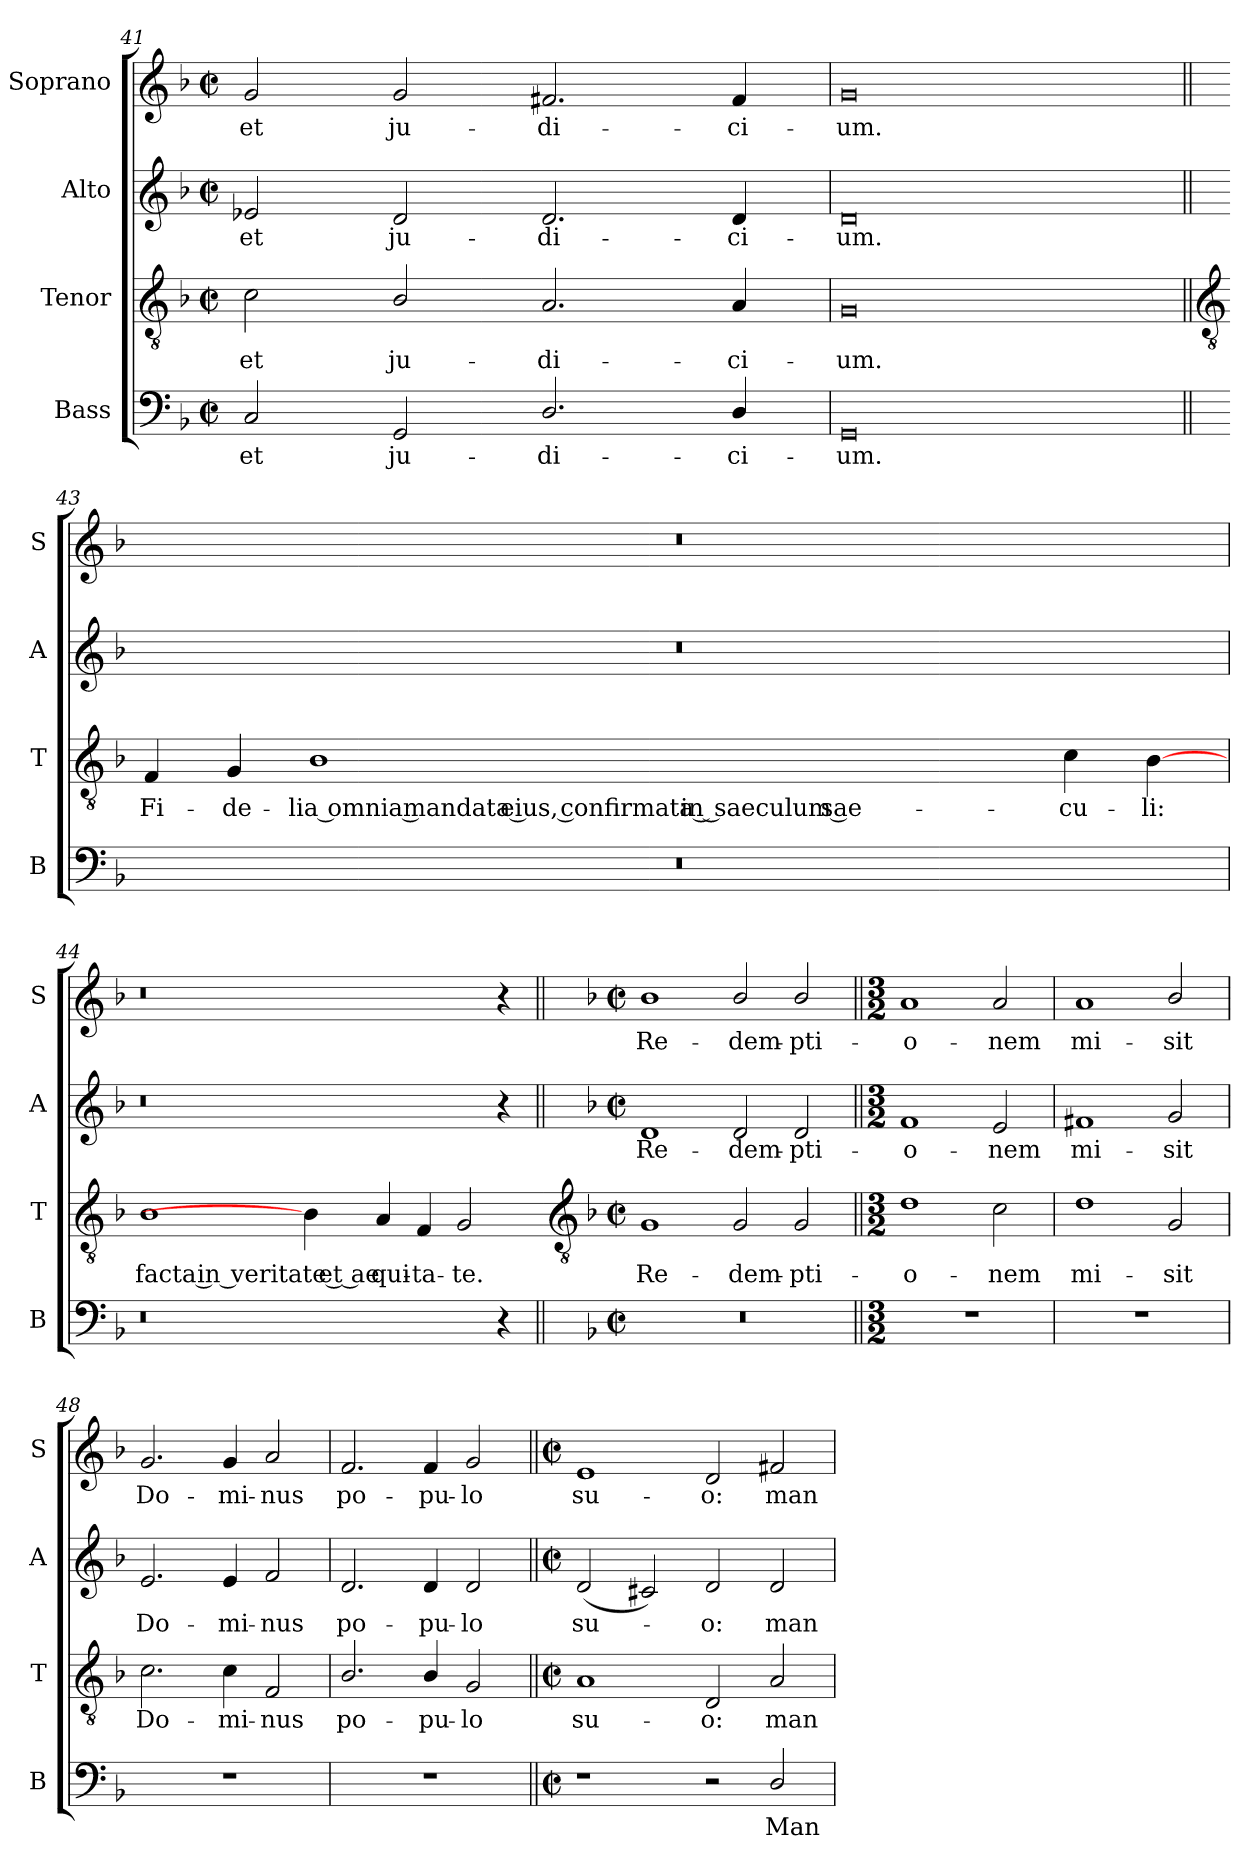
**kern	**text	**kern	**text	**kern	**text	**kern	**text
*part4	*part4	*part3	*part3	*part2	*part2	*part1	*part1
*staff4	*staff4	*staff3	*staff3	*staff2	*staff2	*staff1	*staff1
*I"Bass	*	*I"Tenor	*	*I"Alto	*	*I"Soprano	*
*I'B	*	*I'T	*	*I'A	*	*I'S	*
*clefF4	*	*clefGv2	*	*clefG2	*	*clefG2	*
*k[b-]	*	*k[b-]	*	*k[b-]	*	*k[b-]	*
*F:	*	*F:	*	*F:	*	*F:	*
*M4/2	*	*M4/2	*	*M4/2	*	*M4/2	*
*met(c|)	*	*met(c|)	*	*met(c|)	*	*met(c|)	*
=41	=41	=41	=41	=41	=41	=41	=41
!	!LO:LY:b	!	!LO:LY:b	!	!LO:LY:b	!	!LO:LY:b
2C	et	2c	et	2e-X	et	2g	et
!	!LO:LY:b	!	!LO:LY:b	!	!LO:LY:b	!	!LO:LY:b
2GG	ju-	2B-/	ju-	2d	ju-	2g	ju-
!	!LO:LY:b	!	!LO:LY:b	!	!LO:LY:b	!	!LO:LY:b
2.D/	-di-	2.A	-di-	2.d	-di-	2.f#X	-di-
!	!LO:LY:b	!	!LO:LY:b	!	!LO:LY:b	!	!LO:LY:b
4D/	-ci-	4A	-ci-	4d	-ci-	4f#	-ci-
=42	=42	=42	=42	=42	=42	=42	=42
!	!LO:LY:b	!	!LO:LY:b	!	!LO:LY:b	!	!LO:LY:b
0GG	-um.	0G	-um.	0d	-um.	0g	-um.
!!LO:LB:g=z
=43||	=43||	=43||	=43||	=43||	=43||	=43||	=43||
*	*	*clefGv2	*	*	*	*	*
!	!	!	!LO:LY:b	!	!	!	!
0r	.	4F	Fi-	0r	.	0r	.
!	!	!	!LO:LY:b	!	!	!	!
.	.	4G	-de-	.	.	.	.
!	!	!	!LO:LY:b	!	!	!	!
.	.	1B-	-lia omnia mandata eius, confirmata in saeculum sae-	.	.	.	.
!	!	!	!LO:LY:b	!	!	!	!
.	.	4c	-cu-	.	.	.	.
!	!	!	!LO:LY:b	!	!	!	!
.	.	[4B-	-li:	.	.	.	.
=44	=44	=44	=44	=44	=44	=44	=44
!	!	!	!LO:LY:b	!	!	!	!
0r	.	1B-	facta in veritate et ae-	0r	.	0r	.
.	.	4B-]	.	.	.	.	.
!	!	!	!LO:LY:b	!	!	!	!
.	.	4A	-qui-	.	.	.	.
!	!	!	!LO:LY:b	!	!	!	!
.	.	4F	-ta-	.	.	.	.
!	!	!	!LO:LY:b	!	!	!	!
.	.	2G	-te.	.	.	.	.
4r	.	.	.	4r	.	4r	.
!!LO:LB:g=z
=45||	=45||	=45-	=45||	=45||	=45||	=45||	=45||
*	*	*clefGv2	*	*	*	*	*
*k[b-]	*	*	*	*k[b-]	*	*k[b-]	*
*F:	*	*	*	*F:	*	*F:	*
*M4/2	*	*M4/2	*	*M4/2	*	*M4/2	*
*met(c|)	*	*met(c|)	*	*met(c|)	*	*met(c|)	*
!	!	!	!LO:LY:b	!	!LO:LY:b	!	!LO:LY:b
0r	.	1G	Re-	1d	Re-	1b-	Re-
!	!	!	!LO:LY:b	!	!LO:LY:b	!	!LO:LY:b
.	.	2G	-dem-	2d	-dem-	2b-/	-dem-
!	!	!	!LO:LY:b	!	!LO:LY:b	!	!LO:LY:b
.	.	2G	-pti-	2d	-pti-	2b-/	-pti-
=46||	=46||	=46||	=46||	=46||	=46||	=46||	=46||
*M3/2	*	*M3/2	*	*M3/2	*	*M3/2	*
!LO:N:vis=1	!	!	!LO:LY:b	!	!LO:LY:b	!	!LO:LY:b
1.r	.	1d	-o-	1f	-o-	1a	-o-
!	!	!	!LO:LY:b	!	!LO:LY:b	!	!LO:LY:b
.	.	2c	-nem	2e	-nem	2a	-nem
=47	=47	=47	=47	=47	=47	=47	=47
!LO:N:vis=1	!	!	!LO:LY:b	!	!LO:LY:b	!	!LO:LY:b
1.r	.	1d	mi-	1f#X	mi-	1a	mi-
!	!	!	!LO:LY:b	!	!LO:LY:b	!	!LO:LY:b
.	.	2G	-sit	2g	-sit	2b-/	-sit
=48	=48	=48	=48	=48	=48	=48	=48
!LO:N:vis=1	!	!	!LO:LY:b	!	!LO:LY:b	!	!LO:LY:b
1.r	.	2.c	Do-	2.e	Do-	2.g	Do-
!	!	!	!LO:LY:b	!	!LO:LY:b	!	!LO:LY:b
.	.	4c	-mi-	4e	-mi-	4g	-mi-
!	!	!	!LO:LY:b	!	!LO:LY:b	!	!LO:LY:b
.	.	2F	-nus	2f	-nus	2a	-nus
=49	=49	=49	=49	=49	=49	=49	=49
!LO:N:vis=1	!	!	!LO:LY:b	!	!LO:LY:b	!	!LO:LY:b
1.r	.	2.B-/	po-	2.d	po-	2.f	po-
!	!	!	!LO:LY:b	!	!LO:LY:b	!	!LO:LY:b
.	.	4B-/	-pu-	4d	-pu-	4f	-pu-
!	!	!	!LO:LY:b	!	!LO:LY:b	!	!LO:LY:b
.	.	2G	-lo	2d	-lo	2g	-lo
=50||	=50||	=50||	=50||	=50||	=50||	=50||	=50||
*M4/2	*	*M4/2	*	*M4/2	*	*M4/2	*
*met(c|)	*	*met(c|)	*	*met(c|)	*	*met(c|)	*
!	!	!	!LO:LY:b	!	!LO:LY:b	!	!LO:LY:b
1r	.	1A	su-	(<2d	su-	1e	su-
.	.	.	.	2c#X)	.	.	.
!	!	!	!LO:LY:b	!	!LO:LY:b	!	!LO:LY:b
2r	.	2D	-o:	2d	o:	2d	-o:
!	!LO:LY:b	!	!LO:LY:b	!	!LO:LY:b	!	!LO:LY:b
2D/	Man-	2A	man-	2d	man-	2f#X	man-
=	=	=	=	=	=	=	=
*-	*-	*-	*-	*-	*-	*-	*-
